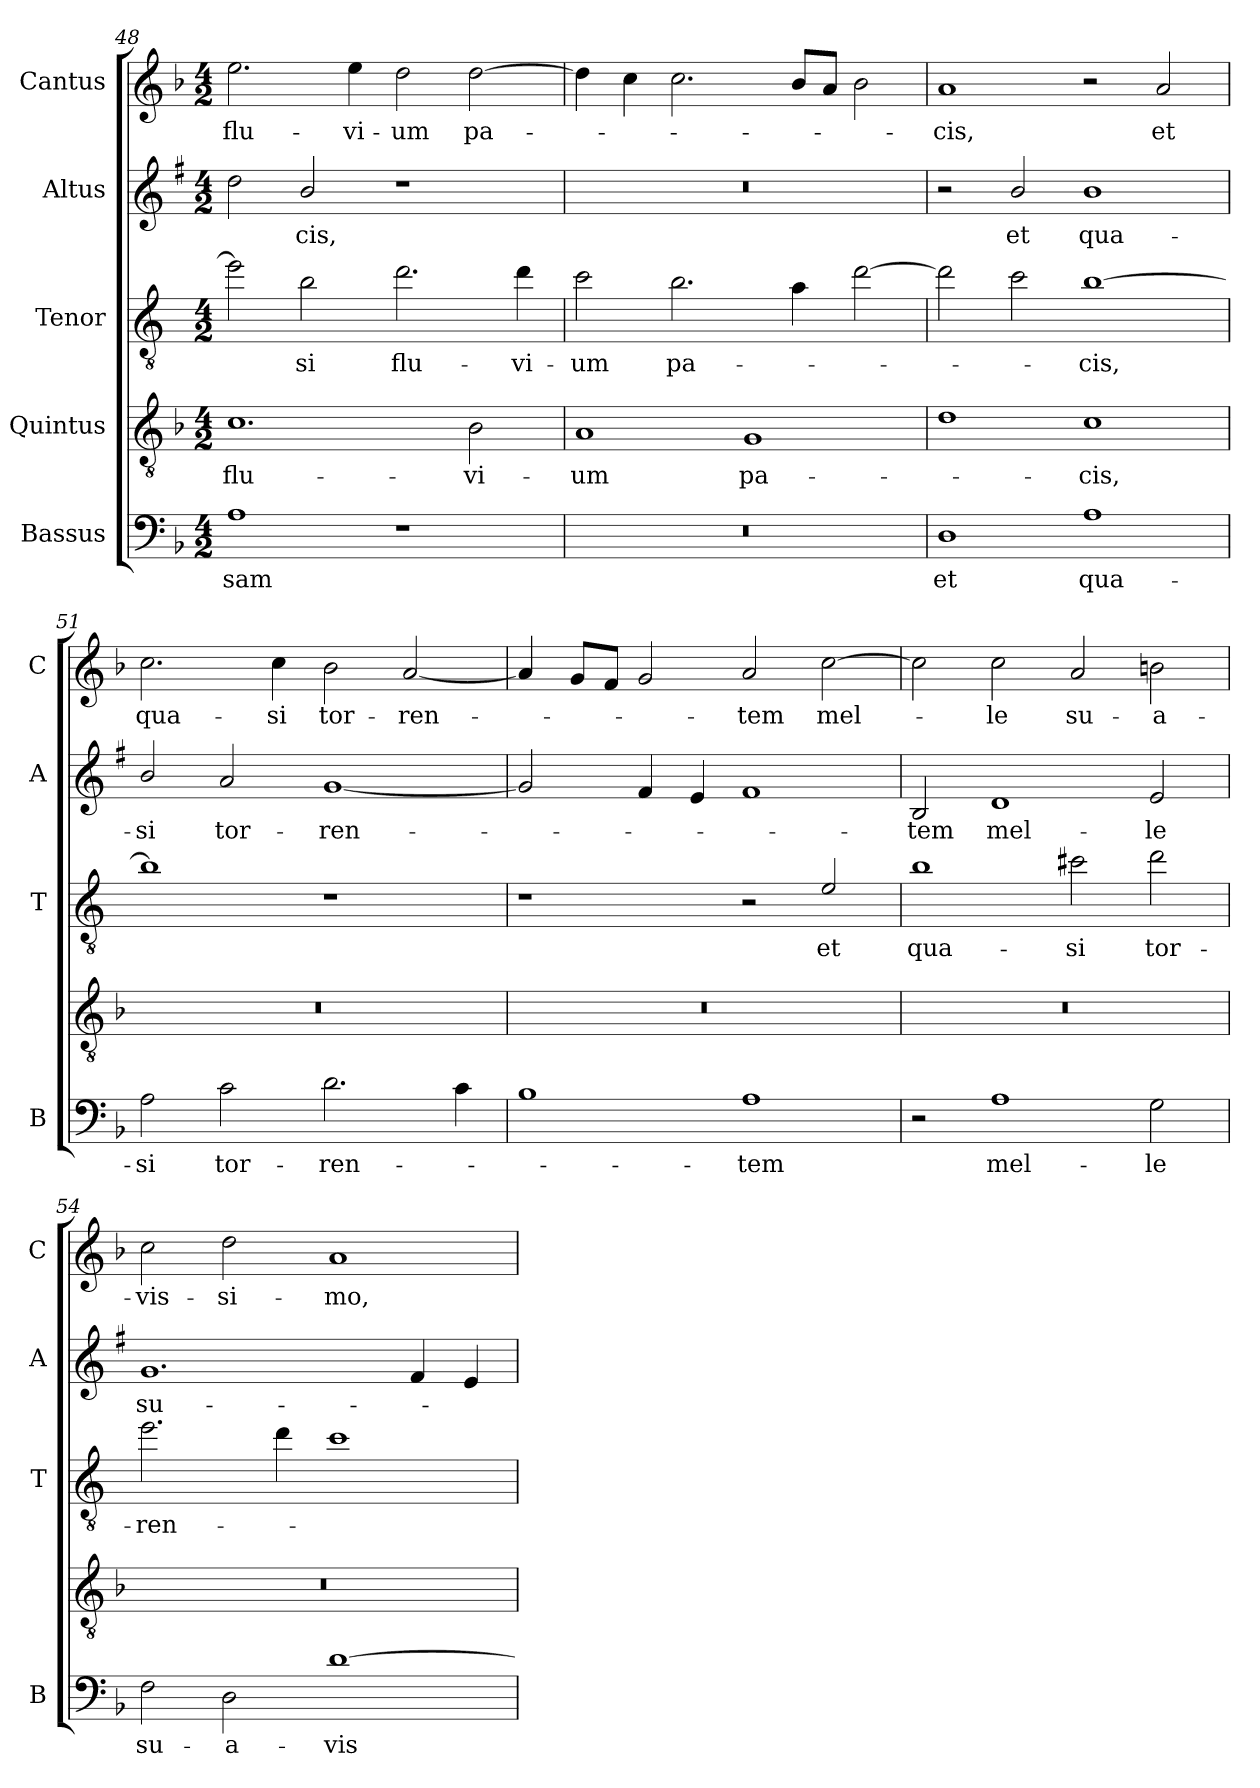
**kern	**text	**kern	**text	**kern	**text	**kern	**text	**kern	**text
*part5	*part5	*part4	*part4	*part3	*part3	*part2	*part2	*part1	*part1
*staff5	*staff5	*staff4	*staff4	*staff3	*staff3	*staff2	*staff2	*staff1	*staff1
*I"Bassus	*	*I"Quintus	*	*I"Tenor	*	*I"Altus	*	*I"Cantus	*
*I'B	*	*	*	*I'T	*	*I'A	*	*I'C	*
*clefF4	*	*clefGv2	*	*clefGv2	*	*clefG2	*	*clefG2	*
*	*	*	*	*ITrd4c7	*	*ITrd1c2	*	*	*
*k[b-]	*	*k[b-]	*	*k[b-]	*	*k[b-]	*	*k[b-]	*
*F:	*	*F:	*	*F:	*	*F:	*	*F:	*
*M4/2	*	*M4/2	*	*M4/2	*	*M4/2	*	*M4/2	*
=48	=48	=48	=48	=48	=48	=48	=48	=48	=48
!	!LO:LY:b	!	!LO:LY:b	!	!	!	!	!	!LO:LY:b
1A	-sam	1.c	flu-	2a\]	.	2cc\	.	2.ee\	flu-
!	!	!	!	!	!LO:LY:b	!	!LO:LY:b	!	!
.	.	.	.	2e\	-si	2a/	-cis,	.	.
!	!	!	!	!	!	!	!	!	!LO:LY:b
.	.	.	.	.	.	.	.	4ee\	-vi-
!	!	!	!	!	!LO:LY:b	!	!	!	!LO:LY:b
1r	.	.	.	2.g\	flu-	1r	.	2dd\	-um
!	!	!	!LO:LY:b	!	!	!	!	!	!LO:LY:b
.	.	2B-\	-vi-	.	.	.	.	[2dd\	pa-
!	!	!	!	!	!LO:LY:b	!	!	!	!
.	.	.	.	4g\	-vi-	.	.	.	.
=49	=49	=49	=49	=49	=49	=49	=49	=49	=49
!	!	!	!LO:LY:b	!	!LO:LY:b	!	!	!	!
0r	.	1A	-um	2f\	-um	0r	.	4dd\]	.
.	.	.	.	.	.	.	.	4cc\	.
!	!	!	!	!	!LO:LY:b	!	!	!	!
.	.	.	.	2.e\	pa-	.	.	2.cc\	.
!	!	!	!LO:LY:b	!	!	!	!	!	!
.	.	1G	pa-	.	.	.	.	.	.
.	.	.	.	4d\	.	.	.	8b-/L	.
.	.	.	.	.	.	.	.	8a/J	.
.	.	.	.	[2g\	.	.	.	2b-\	.
=50	=50	=50	=50	=50	=50	=50	=50	=50	=50
!	!LO:LY:b	!	!	!	!	!	!	!	!LO:LY:b
1D	et	1d	.	2g\]	.	2r	.	1a	-cis,
!	!	!	!	!	!	!	!LO:LY:b	!	!
.	.	.	.	2f\	.	2a/	et	.	.
!	!LO:LY:b	!	!LO:LY:b	!	!LO:LY:b	!	!LO:LY:b	!	!
1A	qua-	1c	-cis,	[1e	-cis,	1a	qua-	2r	.
!	!	!	!	!	!	!	!	!	!LO:LY:b
.	.	.	.	.	.	.	.	2a/	et
=51	=51	=51	=51	=51	=51	=51	=51	=51	=51
!	!LO:LY:b	!	!	!	!	!	!LO:LY:b	!	!LO:LY:b
2A\	-si	0r	.	1e]	.	2a/	-si	2.cc\	qua-
!	!LO:LY:b	!	!	!	!	!	!LO:LY:b	!	!
2c\	tor-	.	.	.	.	2g/	tor-	.	.
!	!	!	!	!	!	!	!	!	!LO:LY:b
.	.	.	.	.	.	.	.	4cc\	-si
!	!LO:LY:b	!	!	!	!	!	!LO:LY:b	!	!LO:LY:b
2.d\	-ren-	.	.	1r	.	[1f	-ren-	2b-\	tor-
!	!	!	!	!	!	!	!	!	!LO:LY:b
.	.	.	.	.	.	.	.	[2a/	-ren-
4c\	.	.	.	.	.	.	.	.	.
=52	=52	=52	=52	=52	=52	=52	=52	=52	=52
1B-	.	0r	.	1r	.	2f/]	.	4a/]	.
.	.	.	.	.	.	.	.	8g/L	.
.	.	.	.	.	.	.	.	8f/J	.
.	.	.	.	.	.	4e/	.	2g/	.
.	.	.	.	.	.	4d/	.	.	.
!	!LO:LY:b	!	!	!	!	!	!	!	!LO:LY:b
1A	-tem	.	.	2r	.	1e	.	2a/	-tem
!	!	!	!	!	!LO:LY:b	!	!	!	!LO:LY:b
.	.	.	.	2A/	et	.	.	[2cc\	mel-
!!LO:LB:g=z
=53	=53	=53	=53	=53	=53	=53	=53	=53	=53
!	!	!	!	!	!LO:LY:b	!	!LO:LY:b	!	!
2r	.	0r	.	1e	qua-	2A/	-tem	2cc\]	.
!	!LO:LY:b	!	!	!	!	!	!LO:LY:b	!	!LO:LY:b
1A	mel-	.	.	.	.	1c	mel-	2cc\	-le
!	!	!	!	!	!LO:LY:b	!	!	!	!LO:LY:b
.	.	.	.	2f#X\	-si	.	.	2a/	su-
!	!LO:LY:b	!	!	!	!LO:LY:b	!	!LO:LY:b	!	!LO:LY:b
2G\	-le	.	.	2g\	tor-	2d/	-le	2bn\	-a-
=54	=54	=54	=54	=54	=54	=54	=54	=54	=54
!	!LO:LY:b	!	!	!	!LO:LY:b	!	!LO:LY:b	!	!LO:LY:b
2F\	su-	0r	.	2.a\	-ren-	1.f	su-	2cc\	-vis-
!	!LO:LY:b	!	!	!	!	!	!	!	!LO:LY:b
2D\	-a-	.	.	.	.	.	.	2dd\	-si-
.	.	.	.	4g\	.	.	.	.	.
!	!LO:LY:b	!	!	!	!	!	!	!	!LO:LY:b
[1d	-vis-	.	.	1f	.	.	.	1a	-mo,
.	.	.	.	.	.	4e/	.	.	.
.	.	.	.	.	.	4d/	.	.	.
=	=	=	=	=	=	=	=	=	=
*-	*-	*-	*-	*-	*-	*-	*-	*-	*-
